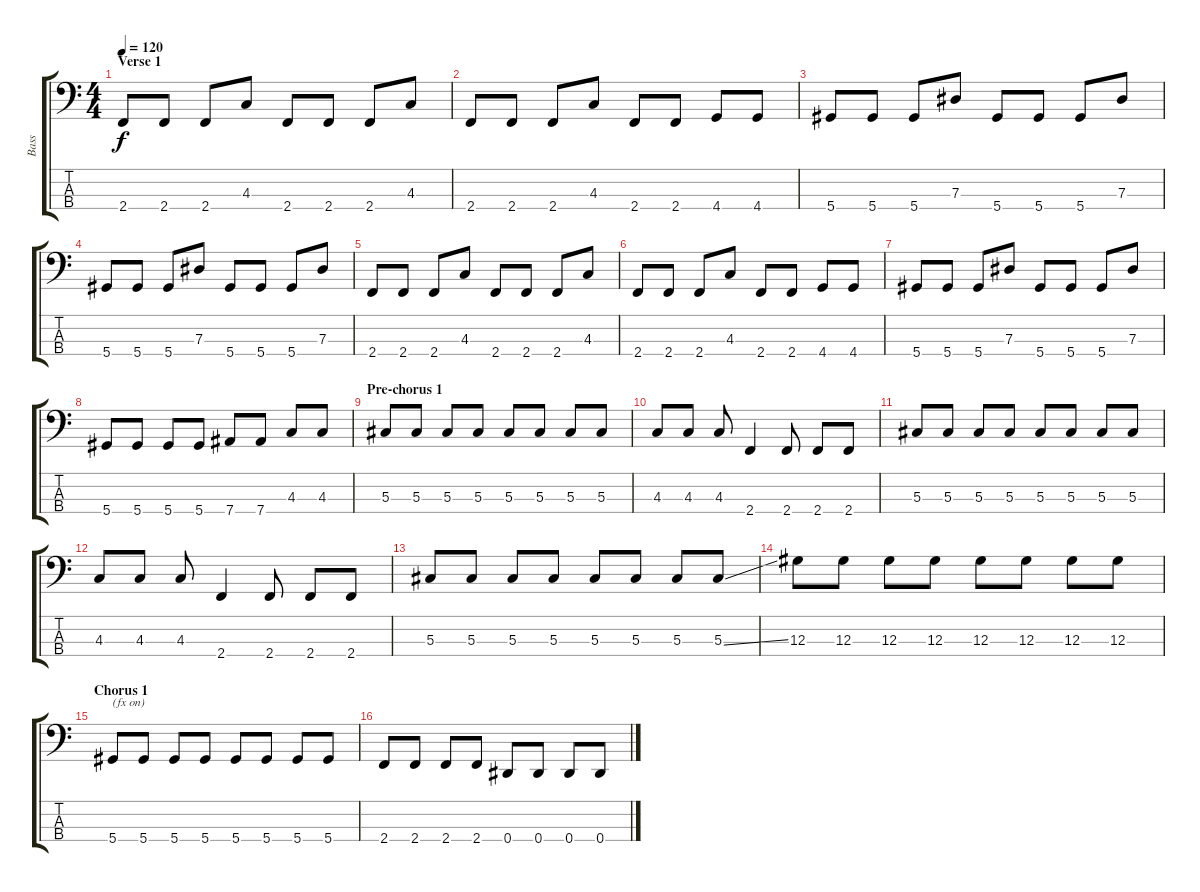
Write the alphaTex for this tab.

\track ("Bass" "Bass") {instrument electricbasspick}
\staff {score tabs}
\tuning (Gb2 Db2 Ab1 Eb1) {hide}
\ts (4 4)
\section ("" "Verse 1")
\tempo 120
\clef f4
\ks c
2.4.8{dy f instrument electricbasspick} 2.4.8 2.4.8 4.3.8 2.4.8 2.4.8 2.4.8 4.3.8 |
2.4.8 2.4.8 2.4.8 4.3.8 2.4.8 2.4.8 4.4.8 4.4.8 |
5.4.8 5.4.8 5.4.8 7.3.8 5.4.8 5.4.8 5.4.8 7.3.8 |
5.4.8 5.4.8 5.4.8 7.3.8 5.4.8 5.4.8 5.4.8 7.3.8 |
2.4.8 2.4.8 2.4.8 4.3.8 2.4.8 2.4.8 2.4.8 4.3.8 |
2.4.8 2.4.8 2.4.8 4.3.8 2.4.8 2.4.8 4.4.8 4.4.8 |
5.4.8 5.4.8 5.4.8 7.3.8 5.4.8 5.4.8 5.4.8 7.3.8 |
5.4.8 5.4.8 5.4.8 5.4.8 7.4.8 7.4.8 4.3.8 4.3.8 |
\section ("" "Pre-chorus 1")
5.3.8 5.3.8 5.3.8 5.3.8 5.3.8 5.3.8 5.3.8 5.3.8 |
4.3.8 4.3.8 4.3.8 2.4.4 2.4.8 2.4.8 2.4.8 |
5.3.8 5.3.8 5.3.8 5.3.8 5.3.8 5.3.8 5.3.8 5.3.8 |
4.3.8 4.3.8 4.3.8 2.4.4 2.4.8 2.4.8 2.4.8 |
5.3.8 5.3.8 5.3.8 5.3.8 5.3.8 5.3.8 5.3.8 5.3{ss}.8 |
12.3.8 12.3.8 12.3.8 12.3.8 12.3.8 12.3.8 12.3.8 12.3.8 |
\section ("" "Chorus 1")
5.4.8{txt "(fx on)" instrument distortionguitar} 5.4.8 5.4.8 5.4.8 5.4.8 5.4.8 5.4.8 5.4.8 |
2.4.8 2.4.8 2.4.8 2.4.8 0.4.8 0.4.8 0.4.8 0.4.8
